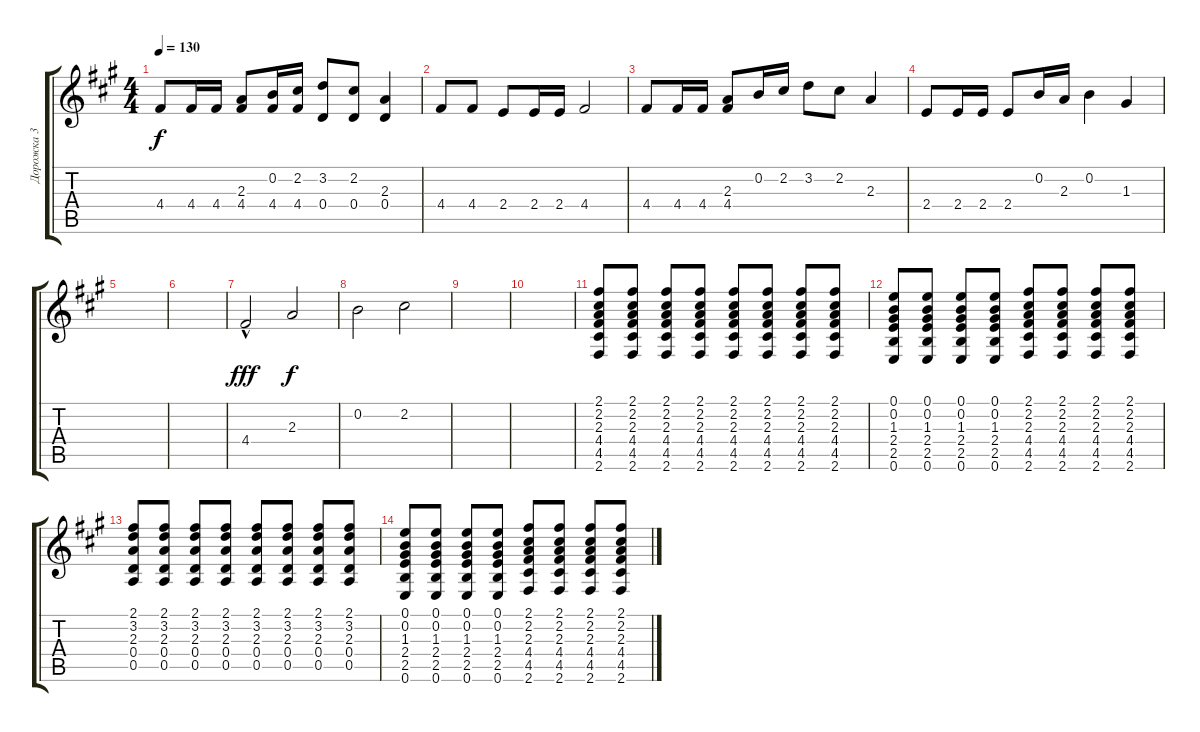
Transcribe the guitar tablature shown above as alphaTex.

\track ("Дорожка 3" "Дорожка 3") {instrument overdrivenguitar}
\staff {score tabs}
\tuning (E4 B3 G3 D3 A2 E2) {hide}
\ts (4 4)
\tempo 130
\clef g2
\ks f#minor
4.4.8{dy f} 4.4.16 4.4.16 (2.3 4.4).8 (0.2 4.4).16 (2.2 4.4).16 (3.2 0.4).8 (2.2 0.4).8 (2.3 0.4).4 |
4.4.8 4.4.8 2.4.8 2.4.16 2.4.16 4.4.2 |
4.4.8 4.4.16 4.4.16 (2.3 4.4).8 0.2.16 2.2.16 3.2.8 2.2.8 2.3.4 |
2.4.8 2.4.16 2.4.16 2.4.8 0.2.16 2.3.16 0.2.4 1.3.4 |
|
|
4.4{hac}.2{dy fff} 2.3.2{dy f} |
0.2.2 2.2.2 |
|
|
(2.1 2.2 2.3 4.4 4.5 2.6).8 (2.1 2.2 2.3 4.4 4.5 2.6).8 (2.1 2.2 2.3 4.4 4.5 2.6).8 (2.1 2.2 2.3 4.4 4.5 2.6).8 (2.1 2.2 2.3 4.4 4.5 2.6).8 (2.1 2.2 2.3 4.4 4.5 2.6).8 (2.1 2.2 2.3 4.4 4.5 2.6).8 (2.1 2.2 2.3 4.4 4.5 2.6).8 |
(0.1 0.2 1.3 2.4 2.5 0.6).8 (0.1 0.2 1.3 2.4 2.5 0.6).8 (0.1 0.2 1.3 2.4 2.5 0.6).8 (0.1 0.2 1.3 2.4 2.5 0.6).8 (2.1 2.2 2.3 4.4 4.5 2.6).8 (2.1 2.2 2.3 4.4 4.5 2.6).8 (2.1 2.2 2.3 4.4 4.5 2.6).8 (2.1 2.2 2.3 4.4 4.5 2.6).8 |
(2.1 3.2 2.3 0.4 0.5).8 (2.1 3.2 2.3 0.4 0.5).8 (2.1 3.2 2.3 0.4 0.5).8 (2.1 3.2 2.3 0.4 0.5).8 (2.1 3.2 2.3 0.4 0.5).8 (2.1 3.2 2.3 0.4 0.5).8 (2.1 3.2 2.3 0.4 0.5).8 (2.1 3.2 2.3 0.4 0.5).8 |
(0.1 0.2 1.3 2.4 2.5 0.6).8 (0.1 0.2 1.3 2.4 2.5 0.6).8 (0.1 0.2 1.3 2.4 2.5 0.6).8 (0.1 0.2 1.3 2.4 2.5 0.6).8 (2.1 2.2 2.3 4.4 4.5 2.6).8 (2.1 2.2 2.3 4.4 4.5 2.6).8 (2.1 2.2 2.3 4.4 4.5 2.6).8 (2.1 2.2 2.3 4.4 4.5 2.6).8
